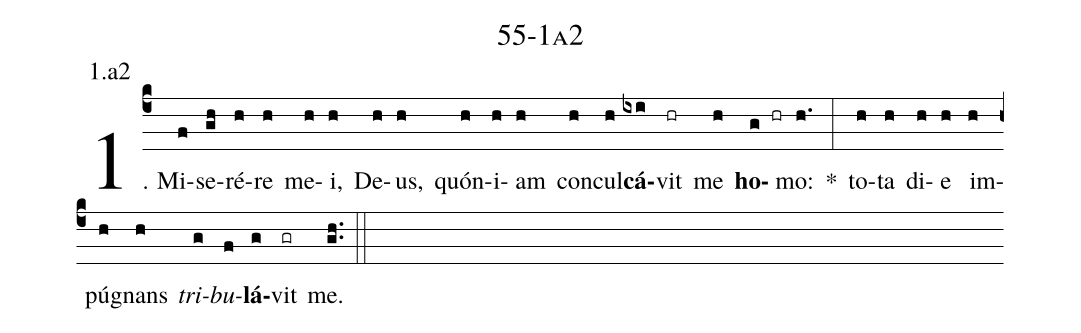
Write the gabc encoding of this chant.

name: 55-1a2;
annotation: 1.a2;
%%
(c4)1. Mi(f)se(gh)ré(h)re(h) me(h)i,(h) De(h)us,(h) quón(h)i(h)am(h) con(h)cul(h)<b>cá</b>(ixi)vit(hr) me(h) <b>ho</b>(g hr)mo:(h.) *(:) to(h)ta(h) di(h)e(h) im(h)pú(h)gnans(h) <i>tri</i>(g)<i>bu</i>(f)<b>lá</b>(g)vit(gr) me.(gh..) (::)
